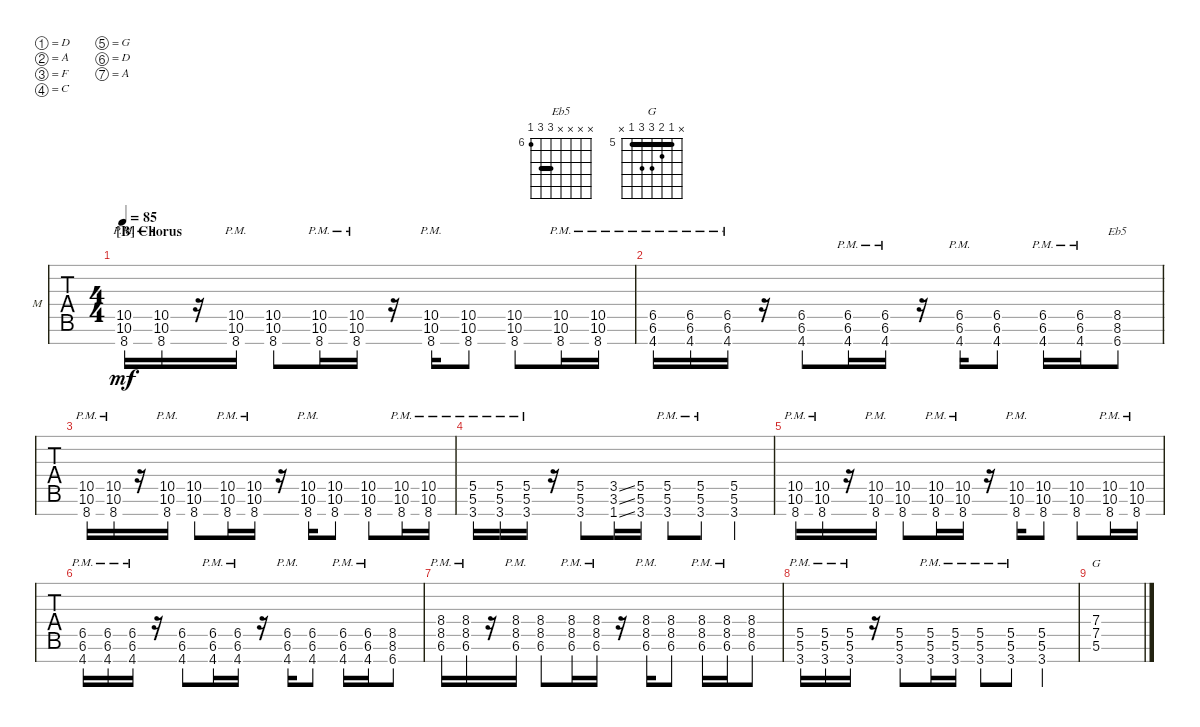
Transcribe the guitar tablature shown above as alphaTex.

\defaultSystemsLayout 4
\bracketExtendMode groupsimilarinstruments
\firstSystemTrackNameOrientation horizontal
\otherSystemsTrackNameOrientation horizontal
\track ("Guitar - 2" "M") {solo instrument distortionguitar}
\staff {tabs}
\tuning (D4 A3 F3 C3 G2 D2 A1)
\chord ("Eb5" x x x x 8 8 6) {firstfret 6 showfingering false barre 8}
\chord ("G" x 5 6 7 7 5 x) {firstfret 5 showfingering false barre 5}
\ts (4 4)
\section ("B" "Chorus")
\tempo 85
\clef g2
\scale
1.03909
\ks c
(10.6{pm} 10.5{pm} 8.7).16{dy mf} (10.6{pm} 10.5{pm} 8.7).16 r.16 (10.6{pm} 10.5{pm} 8.7).16 (10.6 10.5 8.7).8 (10.6{pm} 10.5{pm} 8.7).16 (10.6{pm} 10.5{pm} 8.7).16 r.16 (10.6{pm} 10.5{pm} 8.7).16 (10.6 10.5 8.7).8 (10.6 10.5 8.7).8 (10.6{pm} 10.5{pm} 8.7).16 (10.6{pm} 10.5{pm} 8.7).16 |
\scale
0.960908 (4.7{pm} 6.6{pm} 6.5{pm}).16 (4.7{pm} 6.6{pm} 6.5{pm}).16 (4.7{pm} 6.6{pm} 6.5{pm}).16 r.16 (4.7 6.6 6.5).8 (4.7{pm} 6.6{pm} 6.5{pm}).16 (4.7{pm} 6.6{pm} 6.5{pm}).16 r.16 (4.7{pm} 6.6{pm} 6.5{pm}).16 (4.7 6.6 6.5).8 (4.7{pm} 6.6{pm} 6.5{pm}).16 (4.7{pm} 6.6{pm} 6.5{pm}).16 (8.6 8.5 6.7).8{ch "Eb5"} |
\scale
1.03909 (10.6{pm} 10.5{pm} 8.7).16 (10.6{pm} 10.5{pm} 8.7).16 r.16 (10.6{pm} 10.5{pm} 8.7).16 (10.6 10.5 8.7).8 (10.6{pm} 10.5{pm} 8.7).16 (10.6{pm} 10.5{pm} 8.7).16 r.16 (10.6{pm} 10.5{pm} 8.7).16 (10.6 10.5 8.7).8 (10.6 10.5 8.7).8 (10.6{pm} 10.5{pm} 8.7).16 (10.6{pm} 10.5{pm} 8.7).16 |
\scale
0.960908 (3.7{pm} 5.6{pm} 5.5{pm}).16 (3.7{pm} 5.6{pm} 5.5{pm}).16 (3.7{pm} 5.6{pm} 5.5{pm}).16 r.16 (3.7 5.6 5.5).8 (1.7{ss} 3.6{ss} 3.5{ss}).16 (3.7 5.6 5.5).16 (3.7{pm} 5.6{pm} 5.5{pm}).8 (3.7{pm} 5.6{pm} 5.5{pm}).8 (3.7 5.6 5.5).4 |
\scale
1.03909 (10.6{pm} 10.5{pm} 8.7).16 (10.6{pm} 10.5{pm} 8.7).16 r.16 (10.6{pm} 10.5{pm} 8.7).16 (10.6 10.5 8.7).8 (10.6{pm} 10.5{pm} 8.7).16 (10.6{pm} 10.5{pm} 8.7).16 r.16 (10.6{pm} 10.5{pm} 8.7).16 (10.6 10.5 8.7).8 (10.6 10.5 8.7).8 (10.6{pm} 10.5{pm} 8.7).16 (10.6{pm} 10.5{pm} 8.7).16 |
\scale
0.960908 (4.7{pm} 6.6{pm} 6.5{pm}).16 (4.7{pm} 6.6{pm} 6.5{pm}).16 (4.7{pm} 6.6{pm} 6.5{pm}).16 r.16 (4.7 6.6 6.5).8 (4.7{pm} 6.6{pm} 6.5{pm}).16 (4.7{pm} 6.6{pm} 6.5{pm}).16 r.16 (4.7{pm} 6.6{pm} 6.5{pm}).16 (4.7 6.6 6.5).8 (4.7{pm} 6.6{pm} 6.5{pm}).16 (4.7{pm} 6.6{pm} 6.5{pm}).16 (8.6 8.5 6.7).8 |
\scale
1.03909 (8.5{pm} 8.4{pm} 6.6).16 (8.5{pm} 8.4{pm} 6.6).16 r.16 (8.5{pm} 8.4{pm} 6.6).16 (8.5 8.4 6.6).8 (8.5{pm} 8.4{pm} 6.6).16 (8.5{pm} 8.4{pm} 6.6).16 r.16 (8.5{pm} 8.4{pm} 6.6).16 (8.5 8.4 6.6).8 (8.5{pm} 8.4{pm} 6.6).16 (8.5{pm} 8.4{pm} 6.6).16 (8.5 8.4 6.6).8 |
\scale
0.960908 (3.7{pm} 5.6{pm} 5.5{pm}).16 (3.7{pm} 5.6{pm} 5.5{pm}).16 (3.7{pm} 5.6{pm} 5.5{pm}).16 r.16 (3.7 5.6 5.5).8 (3.7{pm} 5.6{pm} 5.5{pm}).16 (3.7{pm} 5.6{pm} 5.5{pm}).16 (3.7{pm} 5.6{pm} 5.5{pm}).8 (3.7{pm} 5.6{pm} 5.5{pm}).8 (3.7 5.6 5.5).4 |
\scale
1.03909 (5.6 7.5 7.4).1{ch "G"} |
\scale
0.960908 |
\scale
1.03909 |
\scale
0.960908 |
\scale
1.03909 |
\scale
0.960908 |
\scale
1.03909 |
\scale
0.960908
